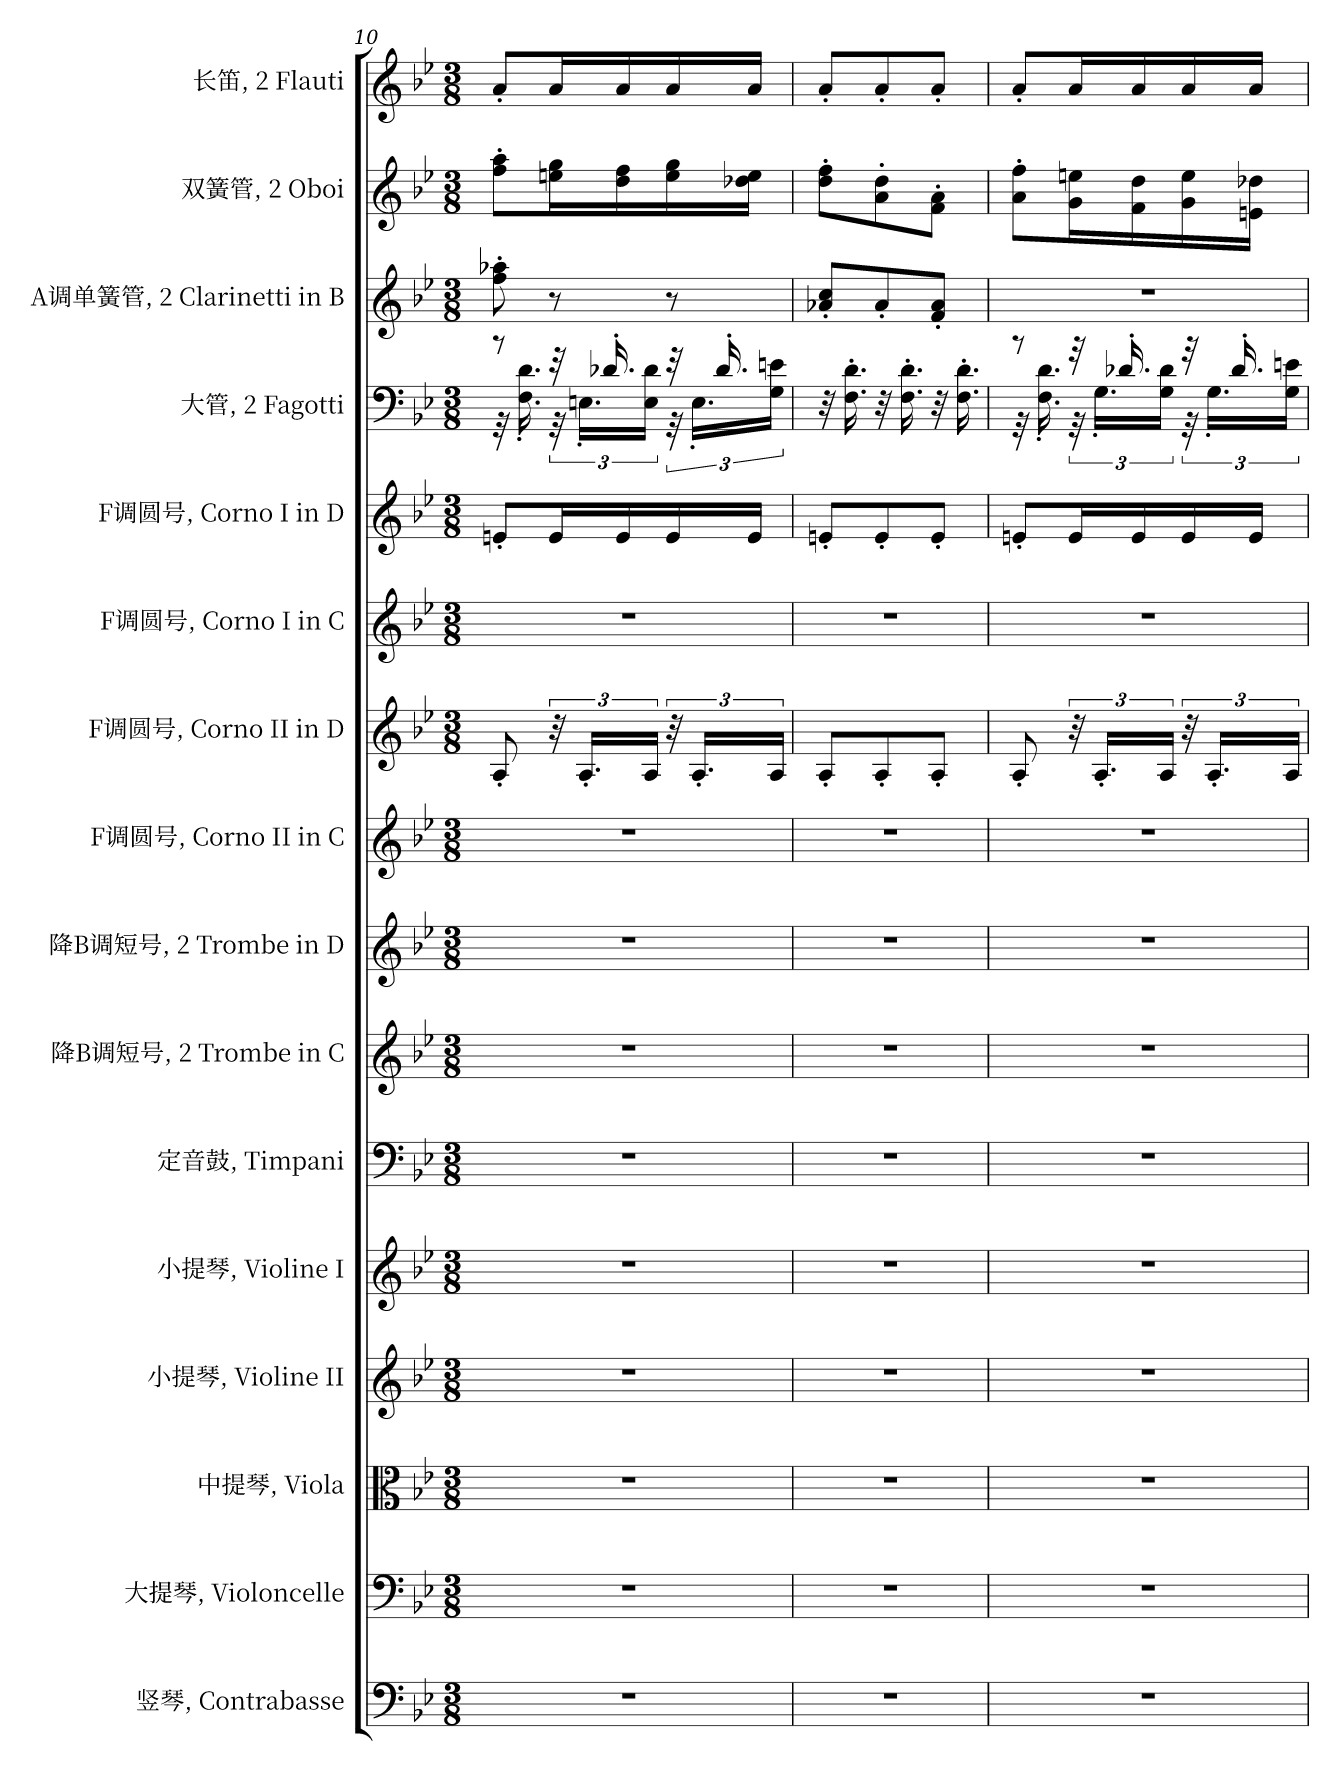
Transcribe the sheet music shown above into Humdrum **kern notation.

**kern	**kern	**kern	**kern	**kern	**kern	**kern	**kern	**kern	**kern	**kern	**kern	**kern	**kern	**kern	**kern
*part16	*part15	*part14	*part13	*part12	*part11	*part10	*part9	*part8	*part7	*part6	*part5	*part4	*part3	*part2	*part1
*staff16	*staff15	*staff14	*staff13	*staff12	*staff11	*staff10	*staff9	*staff8	*staff7	*staff6	*staff5	*staff4	*staff3	*staff2	*staff1
*I"竖琴, Contrabasse	*I"大提琴, Violoncelle	*I"中提琴, Viola	*I"小提琴, Violine II	*I"小提琴, Violine I	*I"定音鼓, Timpani	*I"降B调短号, 2 Trombe in C	*I"降B调短号, 2 Trombe in D	*I"F调圆号, Corno II in C	*I"F调圆号, Corno II in D	*I"F调圆号, Corno I in C	*I"F调圆号, Corno I in D	*I"大管, 2 Fagotti	*I"A调单簧管, 2 Clarinetti in B	*I"双簧管, 2 Oboi	*I"长笛, 2 Flauti
*	*I'Vc.	*I'Vla.	*I'Vln.	*I'Vln.	*I'Timp.	*	*	*	*	*	*	*	*I'A Cl.	*I'Ob.	*I'Fl.
*clefF4	*clefF4	*clefC3	*clefG2	*clefG2	*clefF4	*clefG2	*clefG2	*clefG2	*clefG2	*clefG2	*clefG2	*clefF4	*clefG2	*clefG2	*clefG2
*	*	*	*	*	*	*ITrd1c2	*ITrd1c2	*ITrd4c7	*ITrd4c7	*ITrd4c7	*ITrd4c7	*	*ITrd2c3	*	*
*k[b-e-]	*k[b-e-]	*k[b-e-]	*k[b-e-]	*k[b-e-]	*k[b-e-]	*k[b-e-a-d-]	*k[b-e-a-d-]	*k[b-e-a-]	*k[b-e-a-]	*k[b-e-a-]	*k[b-e-a-]	*k[b-e-]	*k[f#]	*k[b-e-]	*k[b-e-]
*M3/8	*M3/8	*M3/8	*M3/8	*M3/8	*M3/8	*M3/8	*M3/8	*M3/8	*M3/8	*M3/8	*M3/8	*M3/8	*M3/8	*M3/8	*M3/8
*MM117	*MM117	*MM117	*MM117	*MM117	*MM117	*MM117	*MM117	*MM117	*MM117	*MM117	*MM117	*MM117	*MM117	*MM117	*MM117
=10	=10	=10	=10	=10	=10	=10	=10	=10	=10	=10	=10	=10	=10	=10	=10
*	*	*	*	*	*	*	*	*	*	*	*	*^	*	*	*
4.r	4.r	4.r	4.r	4.r	4.r	4.r	4.r	4.r	8D'/	4.r	8An'/L	8r	32r	8dd\' 8ffn\'	8ff\' 8aa\'L	8a'/L
.	.	.	.	.	.	.	.	.	.	.	.	.	16.F\' 16.d\'	.	.	.
*	*	*	*	*	*	*	*	*	*	*	*	*	*	*	*	*MM130
.	.	.	.	.	.	.	.	.	48r	.	16A/L	32r	48r	8r	16een\ 16gg\L	16a/L
.	.	.	.	.	.	.	.	.	24.D'/LL	.	.	.	24.En'\LL	.	.	.
.	.	.	.	.	.	.	.	.	.	.	.	16.d-X'/	.	.	.	.
.	.	.	.	.	.	.	.	.	.	.	16A/	.	.	.	16dd\ 16ff\	16a/
.	.	.	.	.	.	.	.	.	24D/JJ	.	.	.	24E\ 24d-\JJ	.	.	.
*	*	*	*	*	*	*	*	*	*	*	*	*	*	*	*	*MM124
.	.	.	.	.	.	.	.	.	48r	.	16A/	32r	48r	8r	16ee\ 16gg\	16a/
.	.	.	.	.	.	.	.	.	24.D'/LL	.	.	.	24.E'\LL	.	.	.
.	.	.	.	.	.	.	.	.	.	.	.	16.d-'/	.	.	.	.
.	.	.	.	.	.	.	.	.	.	.	16A/JJ	.	.	.	16dd-X\ 16ee\JJ	16a/JJ
.	.	.	.	.	.	.	.	.	24D/JJ	.	.	.	24G\ 24en\JJ	.	.	.
*	*	*	*	*	*	*	*	*	*	*	*	*v	*v	*	*	*
=11	=11	=11	=11	=11	=11	=11	=11	=11	=11	=11	=11	=11	=11	=11	=11
*	*	*	*	*	*	*	*	*	*	*	*	*	*	*	*MM117
4.r	4.r	4.r	4.r	4.r	4.r	4.r	4.r	4.r	8D'/L	4.r	8An'/L	32r	8fn/' 8a/'L	8dd\' 8ff\'L	8a'/L
.	.	.	.	.	.	.	.	.	.	.	.	16.F\' 16.d\'	.	.	.
*	*	*	*	*	*	*	*	*	*	*	*	*	*	*	*MM127
.	.	.	.	.	.	.	.	.	8D'/	.	8A'/	32r	8f'/	8a\' 8dd\'	8a'/
.	.	.	.	.	.	.	.	.	.	.	.	16.F\' 16.d\'	.	.	.
*	*	*	*	*	*	*	*	*	*	*	*	*	*	*	*MM124
.	.	.	.	.	.	.	.	.	8D'/J	.	8A'/J	32r	8d/' 8f/'J	8f\' 8a\'J	8a'/J
.	.	.	.	.	.	.	.	.	.	.	.	16.F\' 16.d\'	.	.	.
!!LO:PB:g=z
=12	=12	=12	=12	=12	=12	=12	=12	=12	=12	=12	=12	=12	=12	=12	=12
*	*	*	*	*	*	*	*	*	*	*	*	*	*	*	*MM117
*	*	*	*	*	*	*	*	*	*	*	*	*^	*	*	*
4.r	4.r	4.r	4.r	4.r	4.r	4.r	4.r	4.r	8D'/	4.r	8An'/L	8r	32r	4.r	8a\' 8ff\'L	8a'/L
.	.	.	.	.	.	.	.	.	.	.	.	.	16.F\' 16.d\'	.	.	.
*	*	*	*	*	*	*	*	*	*	*	*	*	*	*	*	*MM127
.	.	.	.	.	.	.	.	.	48r	.	16A/L	32r	48r	.	16g\ 16een\L	16a/L
.	.	.	.	.	.	.	.	.	24.D'/LL	.	.	.	24.G'\LL	.	.	.
.	.	.	.	.	.	.	.	.	.	.	.	16.d-X'/	.	.	.	.
.	.	.	.	.	.	.	.	.	.	.	16A/	.	.	.	16f\ 16dd\	16a/
.	.	.	.	.	.	.	.	.	24D/JJ	.	.	.	24G\ 24d-\JJ	.	.	.
*	*	*	*	*	*	*	*	*	*	*	*	*	*	*	*	*MM124
.	.	.	.	.	.	.	.	.	48r	.	16A/	32r	48r	.	16g\ 16ee\	16a/
.	.	.	.	.	.	.	.	.	24.D'/LL	.	.	.	24.G'\LL	.	.	.
.	.	.	.	.	.	.	.	.	.	.	.	16.d-'/	.	.	.	.
.	.	.	.	.	.	.	.	.	.	.	16A/JJ	.	.	.	16en\ 16dd-X\JJ	16a/JJ
.	.	.	.	.	.	.	.	.	24D/JJ	.	.	.	24G\ 24en\JJ	.	.	.
*	*	*	*	*	*	*	*	*	*	*	*	*v	*v	*	*	*
=	=	=	=	=	=	=	=	=	=	=	=	=	=	=	=
*-	*-	*-	*-	*-	*-	*-	*-	*-	*-	*-	*-	*-	*-	*-	*-
